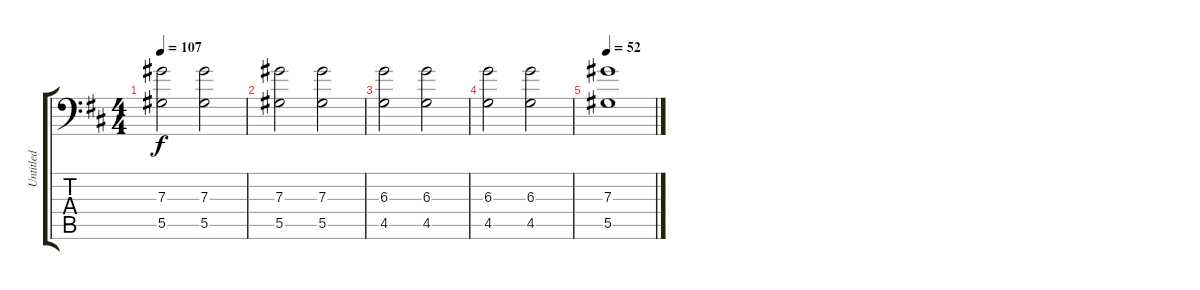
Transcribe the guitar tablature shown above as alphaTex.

\track ("Untitled" "Untitled") {instrument distortionguitar}
\staff {score tabs}
\tuning (Bb3 F3 Db3 Ab2 Eb2 Bb1) {hide}
\ts (4 4)
\tempo 107
\clef f4
\ks d
(7.3 5.5).2{dy f} (7.3 5.5).2 |
(7.3 5.5).2 (7.3 5.5).2 |
(6.3 4.5).2 (6.3 4.5).2 |
(6.3 4.5).2 (6.3 4.5).2 |
\tempo 52
(7.3 5.5).1
